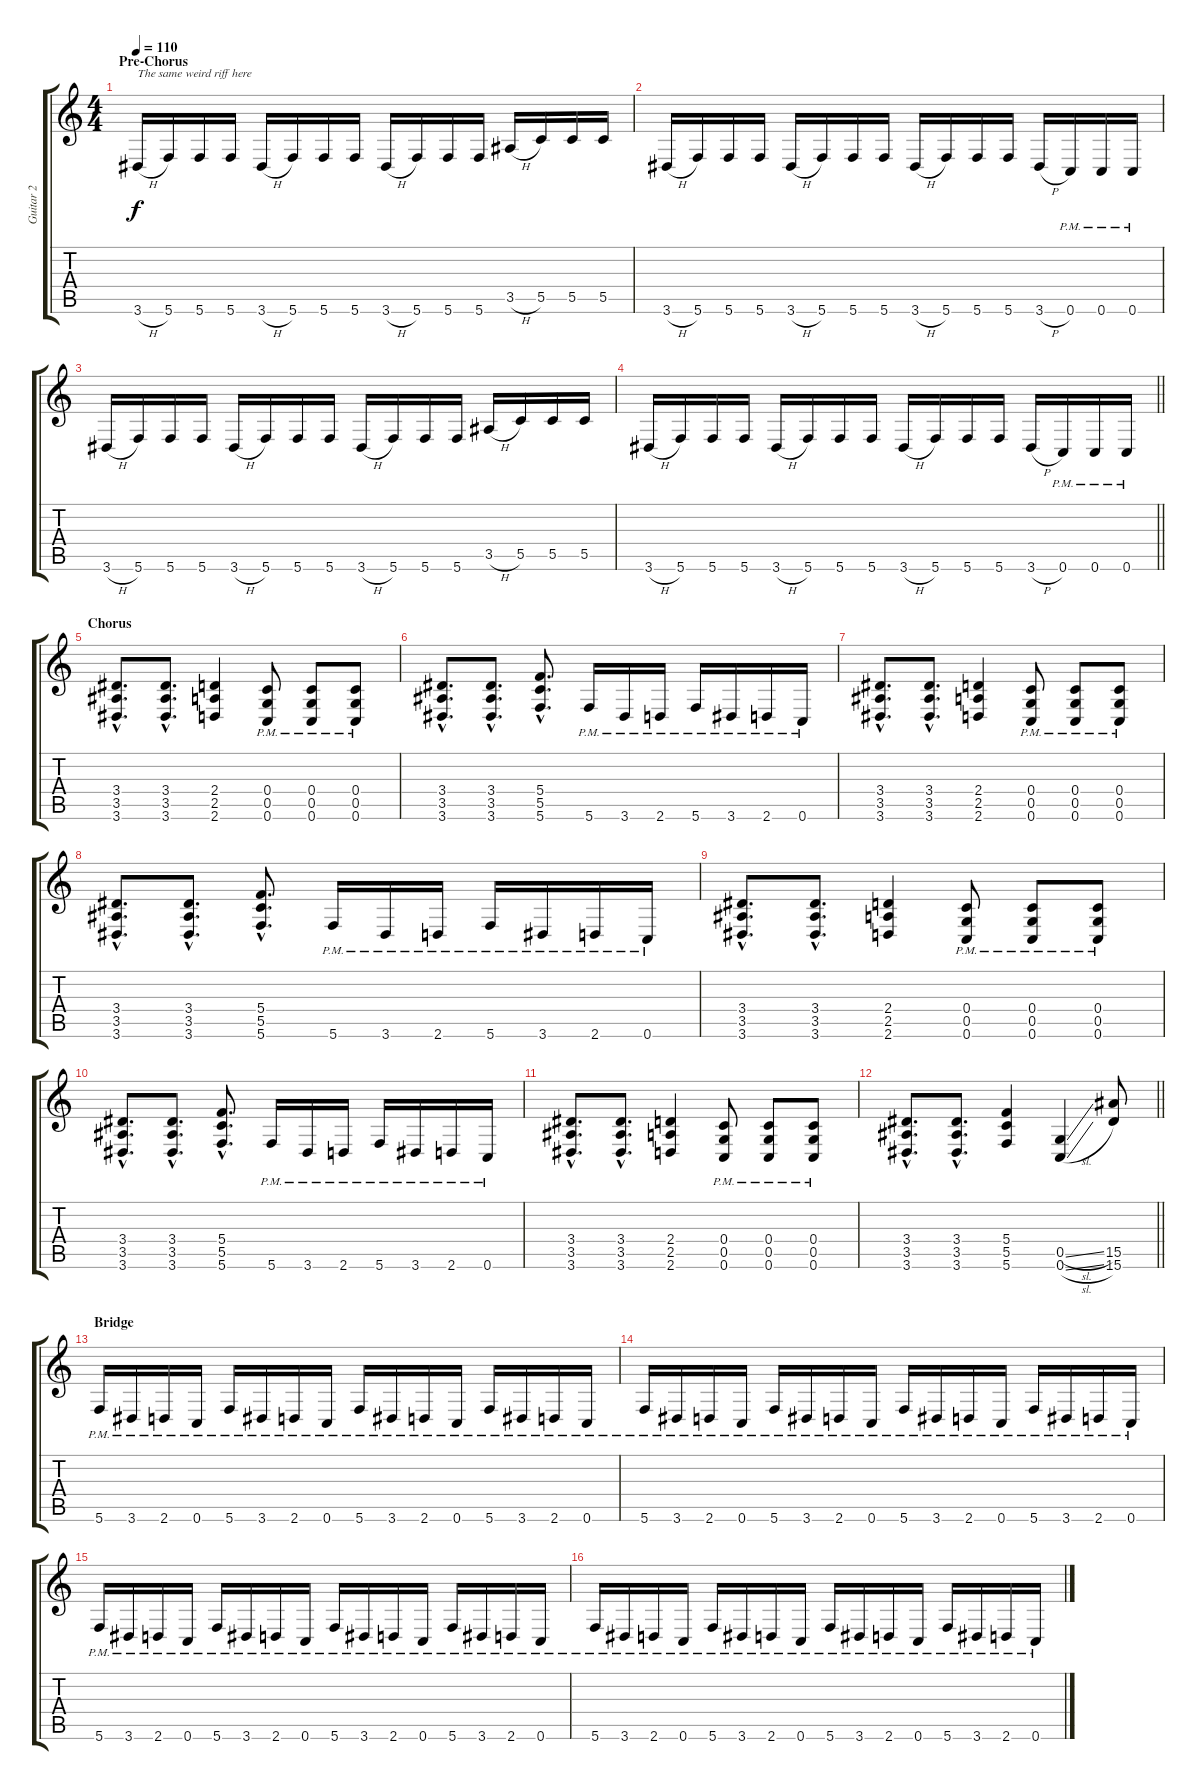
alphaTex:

\track ("Guitar 2" "Guitar 2") {instrument overdrivenguitar}
\staff {score tabs}
\tuning (D4 A3 F3 C3 G2 C2) {hide}
\ts (4 4)
\section ("" "Pre-Chorus")
\tempo 110
\clef g2
\ks c
3.6{h}.16{txt "The same weird riff here" dy f} 5.6.16 5.6.16 5.6.16 3.6{h}.16 5.6.16 5.6.16 5.6.16 3.6{h}.16 5.6.16 5.6.16 5.6.16 3.5{h}.16 5.5.16 5.5.16 5.5.16 |
3.6{h}.16 5.6.16 5.6.16 5.6.16 3.6{h}.16 5.6.16 5.6.16 5.6.16 3.6{h}.16 5.6.16 5.6.16 5.6.16 3.6{h}.16 0.6{pm}.16 0.6{pm}.16 0.6{pm}.16 |
3.6{h}.16 5.6.16 5.6.16 5.6.16 3.6{h}.16 5.6.16 5.6.16 5.6.16 3.6{h}.16 5.6.16 5.6.16 5.6.16 3.5{h}.16 5.5.16 5.5.16 5.5.16 |
\barLineRight lightlight
3.6{h}.16 5.6.16 5.6.16 5.6.16 3.6{h}.16 5.6.16 5.6.16 5.6.16 3.6{h}.16 5.6.16 5.6.16 5.6.16 3.6{h}.16 0.6{pm}.16 0.6{pm}.16 0.6{pm}.16 |
\section ("" "Chorus")
(3.4{hac} 3.5{hac} 3.6{hac}).8{d} (3.4{hac} 3.5{hac} 3.6{hac}).8{d} (2.4 2.5 2.6).4 (0.4{pm} 0.5{pm} 0.6{pm}).8 (0.4{pm} 0.5{pm} 0.6{pm}).8 (0.4{pm} 0.5{pm} 0.6{pm}).8 |
(3.4{hac} 3.5{hac} 3.6{hac}).8{d} (3.4{hac} 3.5{hac} 3.6{hac}).8{d} (5.4{hac} 5.5{hac} 5.6{hac}).8{d} 5.6{pm}.16 3.6{pm}.16 2.6{pm}.16 5.6{pm}.16 3.6{pm}.16 2.6{pm}.16 0.6{pm}.16 |
(3.4{hac} 3.5{hac} 3.6{hac}).8{d} (3.4{hac} 3.5{hac} 3.6{hac}).8{d} (2.4 2.5 2.6).4 (0.4{pm} 0.5{pm} 0.6{pm}).8 (0.4{pm} 0.5{pm} 0.6{pm}).8 (0.4{pm} 0.5{pm} 0.6{pm}).8 |
(3.4{hac} 3.5{hac} 3.6{hac}).8{d} (3.4{hac} 3.5{hac} 3.6{hac}).8{d} (5.4{hac} 5.5{hac} 5.6{hac}).8{d} 5.6{pm}.16 3.6{pm}.16 2.6{pm}.16 5.6{pm}.16 3.6{pm}.16 2.6{pm}.16 0.6{pm}.16 |
(3.4{hac} 3.5{hac} 3.6{hac}).8{d} (3.4{hac} 3.5{hac} 3.6{hac}).8{d} (2.4 2.5 2.6).4 (0.4{pm} 0.5{pm} 0.6{pm}).8 (0.4{pm} 0.5{pm} 0.6{pm}).8 (0.4{pm} 0.5{pm} 0.6{pm}).8 |
(3.4{hac} 3.5{hac} 3.6{hac}).8{d} (3.4{hac} 3.5{hac} 3.6{hac}).8{d} (5.4{hac} 5.5{hac} 5.6{hac}).8{d} 5.6{pm}.16 3.6{pm}.16 2.6{pm}.16 5.6{pm}.16 3.6{pm}.16 2.6{pm}.16 0.6{pm}.16 |
(3.4{hac} 3.5{hac} 3.6{hac}).8{d} (3.4{hac} 3.5{hac} 3.6{hac}).8{d} (2.4 2.5 2.6).4 (0.4{pm} 0.5{pm} 0.6{pm}).8 (0.4{pm} 0.5{pm} 0.6{pm}).8 (0.4{pm} 0.5{pm} 0.6{pm}).8 |
\barLineRight lightlight
(3.4{hac} 3.5{hac} 3.6{hac}).8{d} (3.4{hac} 3.5{hac} 3.6{hac}).8{d} (5.4 5.5 5.6).4 (0.5{sl} 0.6{sl}).4 (15.5 15.6).8 |
\section ("" "Bridge")
5.6{pm}.16 3.6{pm}.16 2.6{pm}.16 0.6{pm}.16 5.6{pm}.16 3.6{pm}.16 2.6{pm}.16 0.6{pm}.16 5.6{pm}.16 3.6{pm}.16 2.6{pm}.16 0.6{pm}.16 5.6{pm}.16 3.6{pm}.16 2.6{pm}.16 0.6{pm}.16 |
5.6{pm}.16 3.6{pm}.16 2.6{pm}.16 0.6{pm}.16 5.6{pm}.16 3.6{pm}.16 2.6{pm}.16 0.6{pm}.16 5.6{pm}.16 3.6{pm}.16 2.6{pm}.16 0.6{pm}.16 5.6{pm}.16 3.6{pm}.16 2.6{pm}.16 0.6{pm}.16 |
5.6{pm}.16 3.6{pm}.16 2.6{pm}.16 0.6{pm}.16 5.6{pm}.16 3.6{pm}.16 2.6{pm}.16 0.6{pm}.16 5.6{pm}.16 3.6{pm}.16 2.6{pm}.16 0.6{pm}.16 5.6{pm}.16 3.6{pm}.16 2.6{pm}.16 0.6{pm}.16 |
5.6{pm}.16 3.6{pm}.16 2.6{pm}.16 0.6{pm}.16 5.6{pm}.16 3.6{pm}.16 2.6{pm}.16 0.6{pm}.16 5.6{pm}.16 3.6{pm}.16 2.6{pm}.16 0.6{pm}.16 5.6{pm}.16 3.6{pm}.16 2.6{pm}.16 0.6{pm}.16
